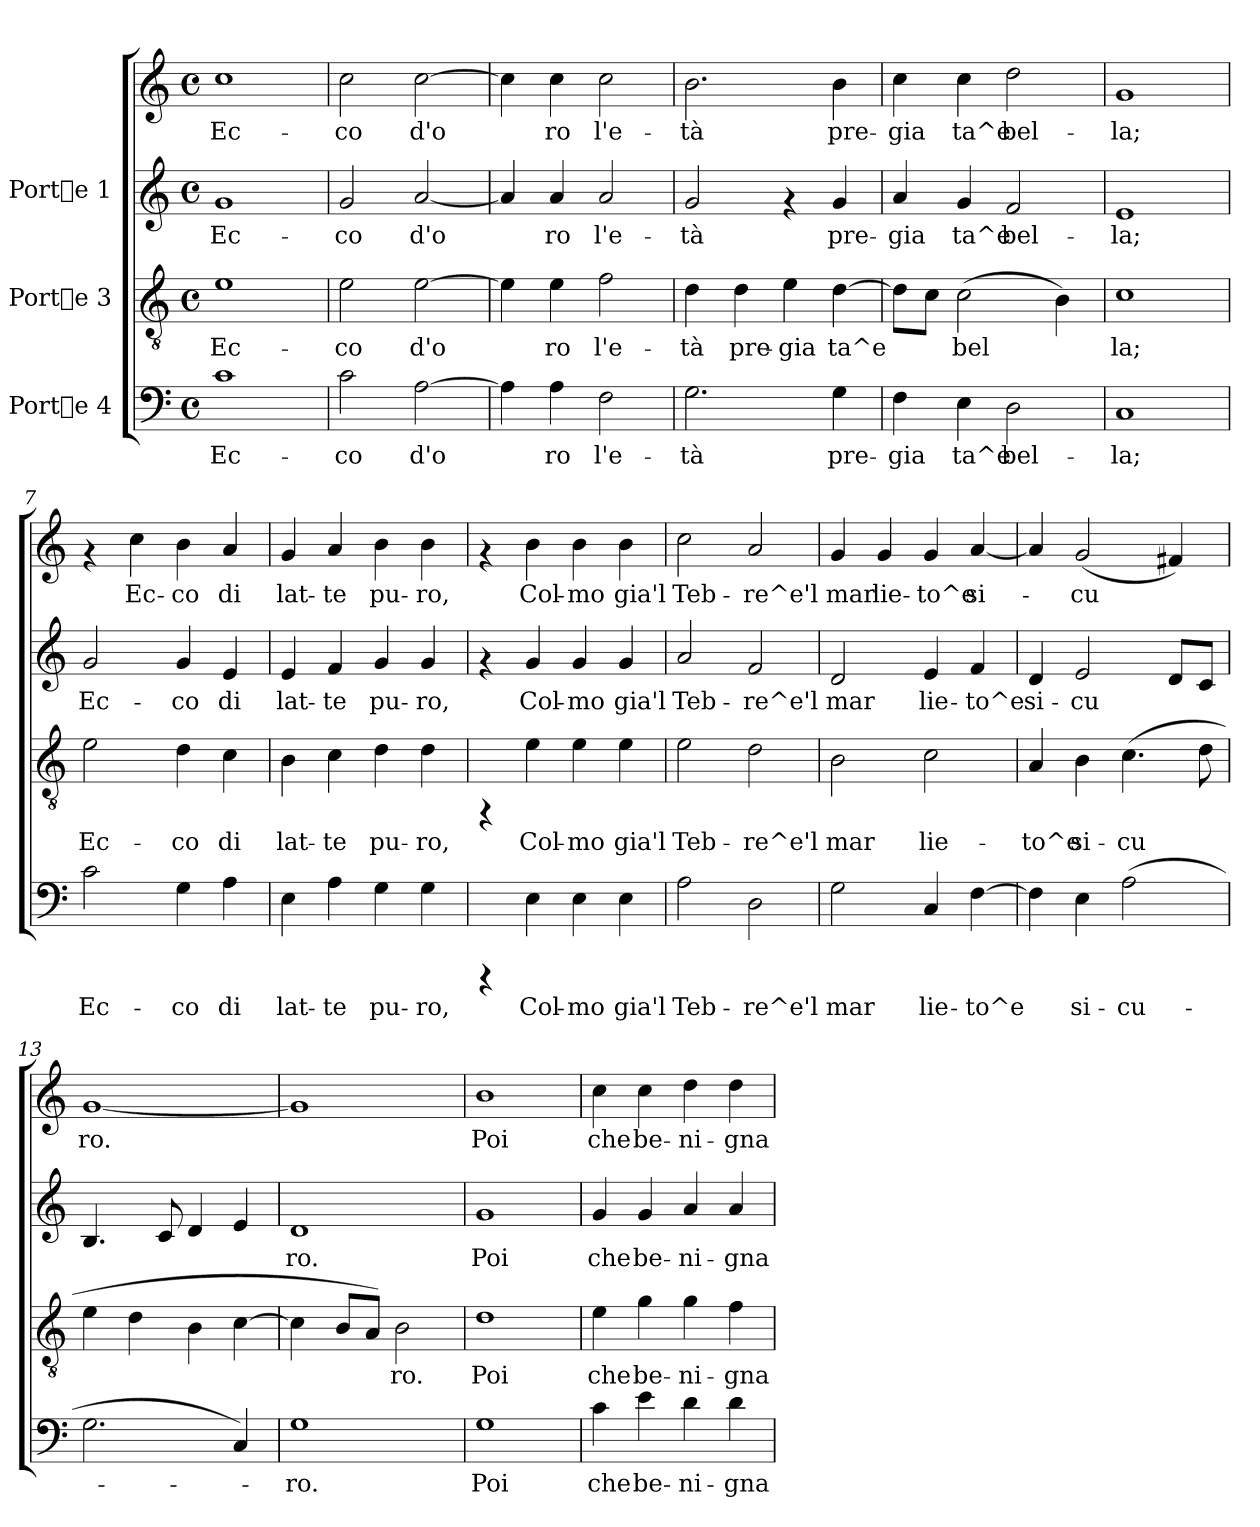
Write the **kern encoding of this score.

**kern	**text	**kern	**text	**kern	**text	**kern	**text
*part3	*part3	*part2	*part2	*part1	*part1	*part1	*part1
*staff4	*staff4	*staff3	*staff3	*staff2	*staff2	*staff1	*staff1
*I"Porte 4	*	*I"Porte 3	*	*I"Porte 1	*	*	*
!!LO:PB:g=z
*stria5	*	*stria5	*	*stria5	*	*stria5	*
*clefF4	*	*clefGv2	*	*clefG2	*	*clefG2	*
*M4/4	*	*M4/4	*	*M4/4	*	*M4/4	*
*met(c)	*	*met(c)	*	*met(c)	*	*met(c)	*
*MM144	*	*MM144	*	*MM144	*	*MM144	*
=1	=1	=1	=1	=1	=1	=1	=1
!	!LO:LY:b:cj	!	!LO:LY:b:cj	!	!LO:LY:b:cj	!	!LO:LY:b:cj
1c	Ec-	1e	Ec-	1g	-Ec-	1cc	Ec-
=2	=2	=2	=2	=2	=2	=2	=2
!	!LO:LY:b:cj	!	!LO:LY:b:cj	!	!LO:LY:b:cj	!	!LO:LY:b:cj
2c\	-co	2e\	-co	2g/	-co	2cc\	-co
!	!LO:LY:b:cj	!	!LO:LY:b:cj	!	!LO:LY:b:cj	!	!LO:LY:b:cj
[>2A\	d'o-	[>2e\	d'o-	[<2a/	d'o-	[>2cc\	d'o-
=3	=3	=3	=3	=3	=3	=3	=3
!	!LO:LY:b:cj	!	!LO:LY:b:cj	!	!LO:LY:b:cj	!	!LO:LY:b:cj
4A\]	-	4e\]	-	4a/]	-	4cc\]	-
!	!LO:LY:b:cj	!	!LO:LY:b:cj	!	!LO:LY:b:cj	!	!LO:LY:b:cj
4A\	ro	4e\	ro	4a/	ro	4cc\	ro
!	!LO:LY:b:cj	!	!LO:LY:b:cj	!	!LO:LY:b:cj	!	!LO:LY:b:cj
2F\	l'e-	2f\	l'e-	2a/	l'e-	2cc\	l'e-
=4	=4	=4	=4	=4	=4	=4	=4
!	!LO:LY:b:cj	!	!LO:LY:b:cj	!	!LO:LY:b:cj	!	!LO:LY:b:cj
2.G\	-tà	4d\	-tà	2g/	-tà	2.b\	-tà
!	!	!	!LO:LY:b:cj	!	!	!	!
.	.	4d\	pre-	.	.	.	.
!	!	!	!LO:LY:b:cj	!	!	!	!
.	.	4e\	-gia	4rf	.	.	.
!	!LO:LY:b:cj	!	!LO:LY:b:cj	!	!LO:LY:b:cj	!	!LO:LY:b:cj
4G\	pre-	[>4d\	ta^e	4g/	pre-	4b\	pre-
=5	=5	=5	=5	=5	=5	=5	=5
!	!LO:LY:b:cj	!	!LO:LY:b:cj	!	!LO:LY:b:cj	!	!LO:LY:b:cj
4F\	-gia	8d\L]	.	4a/	-gia	4cc\	-gia
!	!	!	!LO:LY:b:cj	!	!	!	!
.	.	8c\J	.	.	.	.	.
!	!LO:LY:b:cj	!	!LO:LY:b:cj	!	!LO:LY:b:cj	!	!LO:LY:b:cj
4E\	ta^e	(>2c\	bel-	4g/	ta^e	4cc\	ta^e
!	!LO:LY:b:cj	!	!	!	!LO:LY:b:cj	!	!LO:LY:b:cj
2D\	bel-	.	.	2f/	bel-	2dd\	bel-
!	!	!	!LO:LY:b:cj	!	!	!	!
.	.	4B\)	--	.	.	.	.
=6	=6	=6	=6	=6	=6	=6	=6
!	!LO:LY:b:cj	!	!LO:LY:b:cj	!	!LO:LY:b:cj	!	!LO:LY:b:cj
1C	-la;	1c	-la;	1e	la;	1g	-la;
!!LO:LB:g=z
=7	=7	=7	=7	=7	=7	=7	=7
!	!LO:LY:b:cj	!	!LO:LY:b:cj	!	!LO:LY:b:cj	!	!
2c\	Ec-	2e\	Ec-	2g/	Ec-	4rf	.
!	!	!	!	!	!	!	!LO:LY:b:cj
.	.	.	.	.	.	4cc\	Ec-
!	!LO:LY:b:cj	!	!LO:LY:b:cj	!	!LO:LY:b:cj	!	!LO:LY:b:cj
4G\	-co	4d\	-co	4g/	-co	4b\	-co
!	!LO:LY:b:cj	!	!LO:LY:b:cj	!	!LO:LY:b:cj	!	!LO:LY:b:cj
4A\	di	4c\	di	4e/	di	4a/	di
=8	=8	=8	=8	=8	=8	=8	=8
!	!LO:LY:b:cj	!	!LO:LY:b:cj	!	!LO:LY:b:cj	!	!LO:LY:b:cj
4E\	lat-	4B\	lat-	4e/	lat-	4g/	lat-
!	!LO:LY:b:cj	!	!LO:LY:b:cj	!	!LO:LY:b:cj	!	!LO:LY:b:cj
4A\	-te	4c\	-te	4f/	-te	4a/	-te
!	!LO:LY:b:cj	!	!LO:LY:b:cj	!	!LO:LY:b:cj	!	!LO:LY:b:cj
4G\	pu-	4d\	pu-	4g/	pu-	4b\	pu-
!	!LO:LY:b:cj	!	!LO:LY:b:cj	!	!LO:LY:b:cj	!	!LO:LY:b:cj
4G\	-ro,	4d\	-ro,	4g/	-ro,	4b\	-ro,
=9	=9	=9	=9	=9	=9	=9	=9
4rCCC	.	4rFF	.	4rf	.	4rf	.
!	!LO:LY:b:cj	!	!LO:LY:b:cj	!	!LO:LY:b:cj	!	!LO:LY:b:cj
4E\	Col-	4e\	Col-	4g/	Col-	4b\	Col-
!	!LO:LY:b:cj	!	!LO:LY:b:cj	!	!LO:LY:b:cj	!	!LO:LY:b:cj
4E\	-mo	4e\	-mo	4g/	-mo	4b\	-mo
!	!LO:LY:b:cj	!	!LO:LY:b:cj	!	!LO:LY:b:cj	!	!LO:LY:b:cj
4E\	gia'l	4e\	gia'l	4g/	gia'l	4b\	gia'l
=10	=10	=10	=10	=10	=10	=10	=10
!	!LO:LY:b:cj	!	!LO:LY:b:cj	!	!LO:LY:b:cj	!	!LO:LY:b:cj
2A\	Teb-	2e\	Teb-	2a/	Teb-	2cc\	Teb-
!	!LO:LY:b:cj	!	!LO:LY:b:cj	!	!LO:LY:b:cj	!	!LO:LY:b:cj
2D\	-re^e'l	2d\	-re^e'l	2f/	-re^e'l	2a/	-re^e'l
=11	=11	=11	=11	=11	=11	=11	=11
!	!LO:LY:b:cj	!	!LO:LY:b:cj	!	!LO:LY:b:cj	!	!LO:LY:b:cj
2G\	mar	2B\	mar	2d/	-mar	4g/	mar
!	!	!	!	!	!	!	!LO:LY:b:cj
.	.	.	.	.	.	4g/	lie-
!	!LO:LY:b:cj	!	!LO:LY:b:cj	!	!LO:LY:b:cj	!	!LO:LY:b:cj
4C/	lie-	2c\	lie-	4e/	lie-	4g/	-to^e
!	!LO:LY:b:cj	!	!	!	!LO:LY:b:cj	!	!LO:LY:b:cj
[>4F\	-to^e	.	.	4f/	-to^e	[<4a/	si-
=12	=12	=12	=12	=12	=12	=12	=12
!	!LO:LY:b:cj	!	!LO:LY:b:cj	!	!LO:LY:b:cj	!	!LO:LY:b:cj
4F\]	.	4A/	-to^e	4d/	-si-	4a/]	.
!	!LO:LY:b:cj	!	!LO:LY:b:cj	!	!LO:LY:b:cj	!	!LO:LY:b:cj
4E\	si-	4B\	si-	2e/	-cu-	(<2g/	cu-
!	!LO:LY:b:cj	!	!LO:LY:b:cj	!	!	!	!
(>2A\	-cu-	(>4.c\	-cu-	.	.	.	.
!	!	!	!	!	!LO:LY:b:cj	!	!LO:LY:b:cj
.	.	.	.	8d/L	--	4f#X/)	--
!	!	!	!LO:LY:b:cj	!	!LO:LY:b:cj	!	!
.	.	8d\	--	8c/J	--	.	.
!!LO:LB:g=z
=13	=13	=13	=13	=13	=13	=13	=13
!	!	!	!	!	!	!	!LO:LY:b:cj
2.G\	.	4e\	.	4.B/	.	[<1g	-ro.
.	.	4d\	.	.	.	.	.
.	.	.	.	8c/	.	.	.
.	.	4B\	.	4d/	.	.	.
4C/)	.	[>4c\	.	4e/	.	.	.
=14	=14	=14	=14	=14	=14	=14	=14
!	!LO:LY:b:cj	!	!LO:LY:b:cj	!	!LO:LY:b:cj	!	!
1G	-ro.	4c\]	-	1d	ro.	1g]	.
!	!	!	!LO:LY:b:cj	!	!	!	!
.	.	8B/L	.	.	.	.	.
!	!	!	!LO:LY:b:cj	!	!	!	!
.	.	8A/J)	.	.	.	.	.
!	!	!	!LO:LY:b:cj	!	!	!	!
.	.	2B\	ro.	.	.	.	.
=15	=15	=15	=15	=15	=15	=15	=15
!	!LO:LY:b:cj	!	!LO:LY:b:cj	!	!LO:LY:b:cj	!	!LO:LY:b:cj
1G	Poi	1d	Poi	1g	Poi	1b	Poi
=16	=16	=16	=16	=16	=16	=16	=16
!	!LO:LY:b:cj	!	!LO:LY:b:cj	!	!LO:LY:b:cj	!	!LO:LY:b:cj
4c\	che	4e\	che	4g/	che	4cc\	che
!	!LO:LY:b:cj	!	!LO:LY:b:cj	!	!LO:LY:b:cj	!	!LO:LY:b:cj
4e\	be-	4g\	be-	4g/	be-	4cc\	be-
!	!LO:LY:b:cj	!	!LO:LY:b:cj	!	!LO:LY:b:cj	!	!LO:LY:b:cj
4d\	-ni-	4g\	-ni-	4a/	-ni-	4dd\	-ni-
!	!LO:LY:b:cj	!	!LO:LY:b:cj	!	!LO:LY:b:cj	!	!LO:LY:b:cj
4d\	-gna	4f\	-gna	4a/	-gna	4dd\	-gna
=	=	=	=	=	=	=	=
*-	*-	*-	*-	*-	*-	*-	*-
